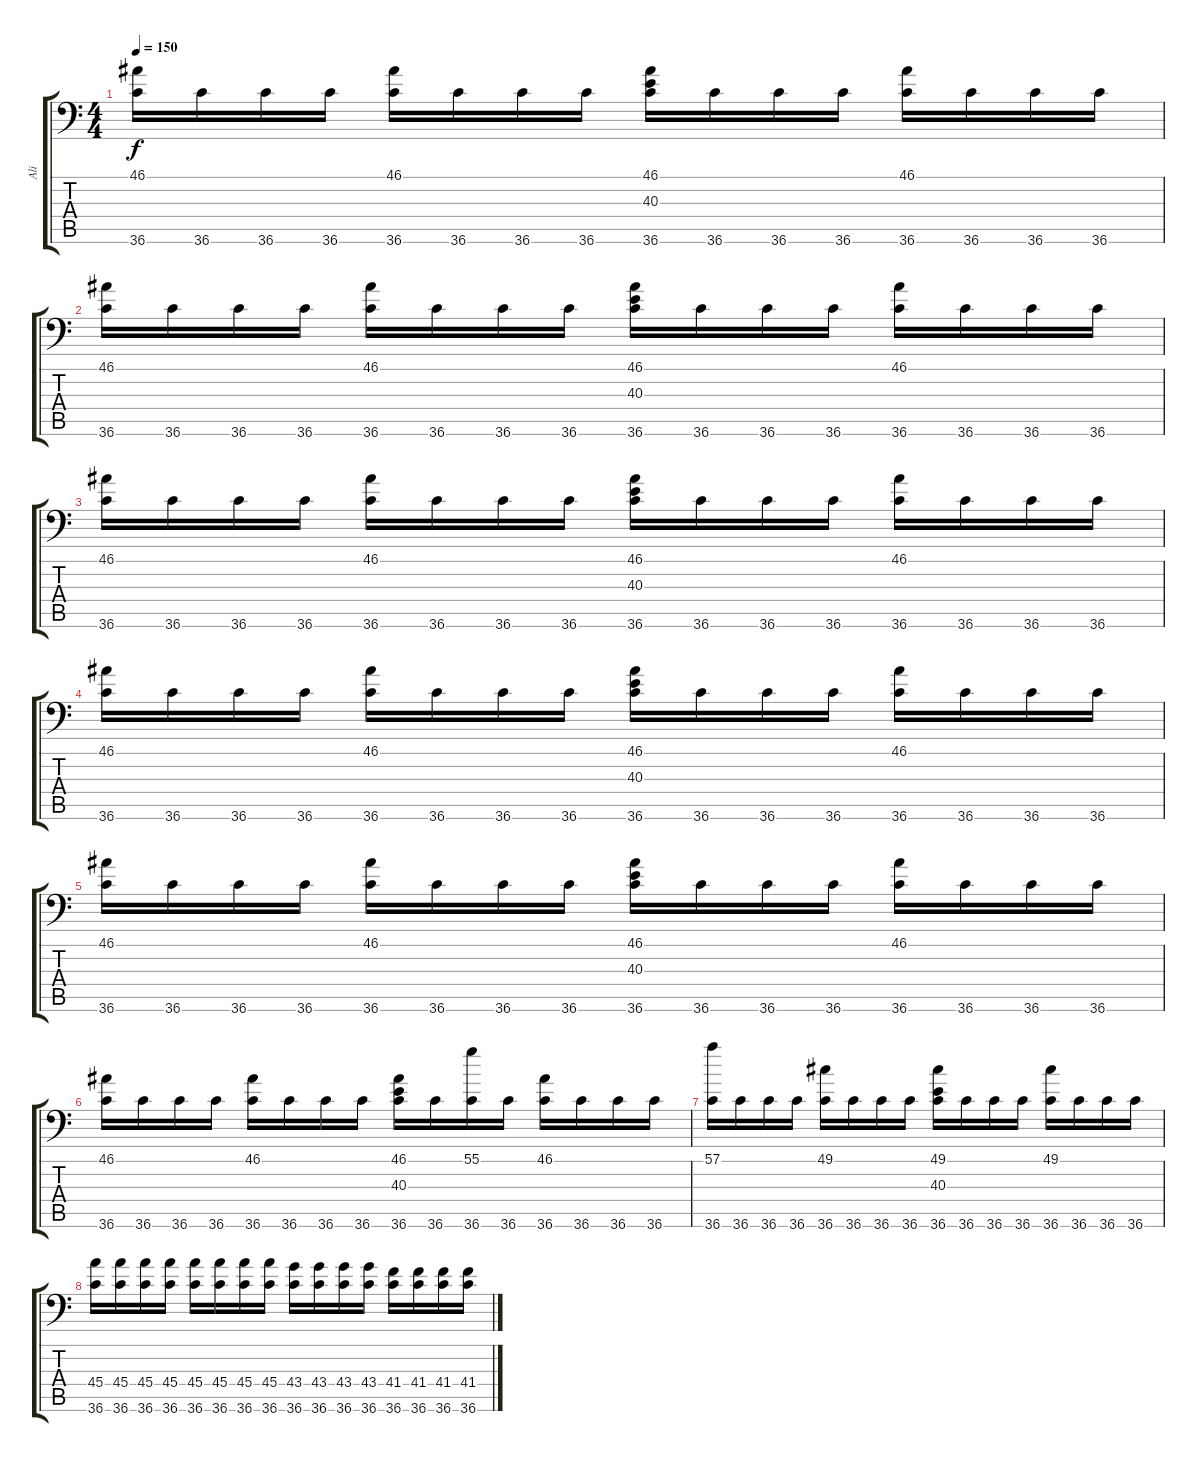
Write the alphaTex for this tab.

\track ("Ali" "Ali") {instrument acousticgrandpiano}
\staff {score tabs}
\tuning (C-1 C-1 C-1 C-1 C-1 C-1) {hide}
\ts (4 4)
\tempo 150
\clef f4
\ks c
(46.1 36.6).16{dy f} 36.6.16 36.6.16 36.6.16 (46.1 36.6).16 36.6.16 36.6.16 36.6.16 (46.1 40.3 36.6).16 36.6.16 36.6.16 36.6.16 (46.1 36.6).16 36.6.16 36.6.16 36.6.16 |
(46.1 36.6).16 36.6.16 36.6.16 36.6.16 (46.1 36.6).16 36.6.16 36.6.16 36.6.16 (46.1 40.3 36.6).16 36.6.16 36.6.16 36.6.16 (46.1 36.6).16 36.6.16 36.6.16 36.6.16 |
(46.1 36.6).16 36.6.16 36.6.16 36.6.16 (46.1 36.6).16 36.6.16 36.6.16 36.6.16 (46.1 40.3 36.6).16 36.6.16 36.6.16 36.6.16 (46.1 36.6).16 36.6.16 36.6.16 36.6.16 |
(46.1 36.6).16 36.6.16 36.6.16 36.6.16 (46.1 36.6).16 36.6.16 36.6.16 36.6.16 (46.1 40.3 36.6).16 36.6.16 36.6.16 36.6.16 (46.1 36.6).16 36.6.16 36.6.16 36.6.16 |
(46.1 36.6).16 36.6.16 36.6.16 36.6.16 (46.1 36.6).16 36.6.16 36.6.16 36.6.16 (46.1 40.3 36.6).16 36.6.16 36.6.16 36.6.16 (46.1 36.6).16 36.6.16 36.6.16 36.6.16 |
(46.1 36.6).16 36.6.16 36.6.16 36.6.16 (46.1 36.6).16 36.6.16 36.6.16 36.6.16 (46.1 40.3 36.6).16 36.6.16 (55.1 36.6).16 36.6.16 (46.1 36.6).16 36.6.16 36.6.16 36.6.16 |
(57.1 36.6).16 36.6.16 36.6.16 36.6.16 (49.1 36.6).16 36.6.16 36.6.16 36.6.16 (49.1 40.3 36.6).16 36.6.16 36.6.16 36.6.16 (49.1 36.6).16 36.6.16 36.6.16 36.6.16 |
(45.4 36.6).16 (45.4 36.6).16 (45.4 36.6).16 (45.4 36.6).16 (45.4 36.6).16 (45.4 36.6).16 (45.4 36.6).16 (45.4 36.6).16 (43.4 36.6).16 (43.4 36.6).16 (43.4 36.6).16 (43.4 36.6).16 (41.4 36.6).16 (41.4 36.6).16 (41.4 36.6).16 (41.4 36.6).16
